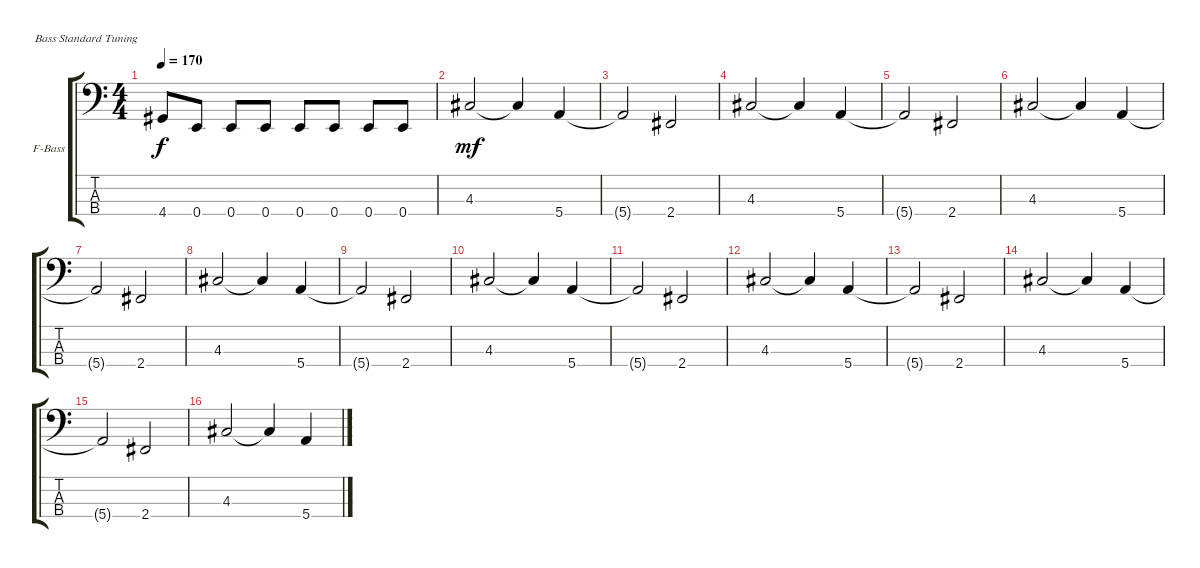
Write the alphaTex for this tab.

\bracketExtendMode groupsimilarinstruments
\firstSystemTrackNameOrientation horizontal
\otherSystemsTrackNameOrientation horizontal
\track ("Áàñ" "F-Bass") {instrument fretlessbass}
\staff {score tabs}
\tuning (G2 D2 A1 E1)
\ts (4 4)
\tempo 170
\clef f4
\ks c
4.4{t}.8{dy f} 0.4.8 0.4.8 0.4.8 0.4.8 0.4.8 0.4.8 0.4.8 |
4.3.2{dy mf} 4.3{t}.4 5.4.4 |
5.4{t}.2 2.4.2 |
4.3.2 4.3{t}.4 5.4.4 |
5.4{t}.2 2.4.2 |
4.3.2 4.3{t}.4 5.4.4 |
5.4{t}.2 2.4.2 |
4.3.2 4.3{t}.4 5.4.4 |
5.4{t}.2 2.4.2 |
4.3.2 4.3{t}.4 5.4.4 |
5.4{t}.2 2.4.2 |
4.3.2 4.3{t}.4 5.4.4 |
5.4{t}.2 2.4.2 |
4.3.2 4.3{t}.4 5.4.4 |
5.4{t}.2 2.4.2 |
4.3.2 4.3{t}.4 5.4.4
